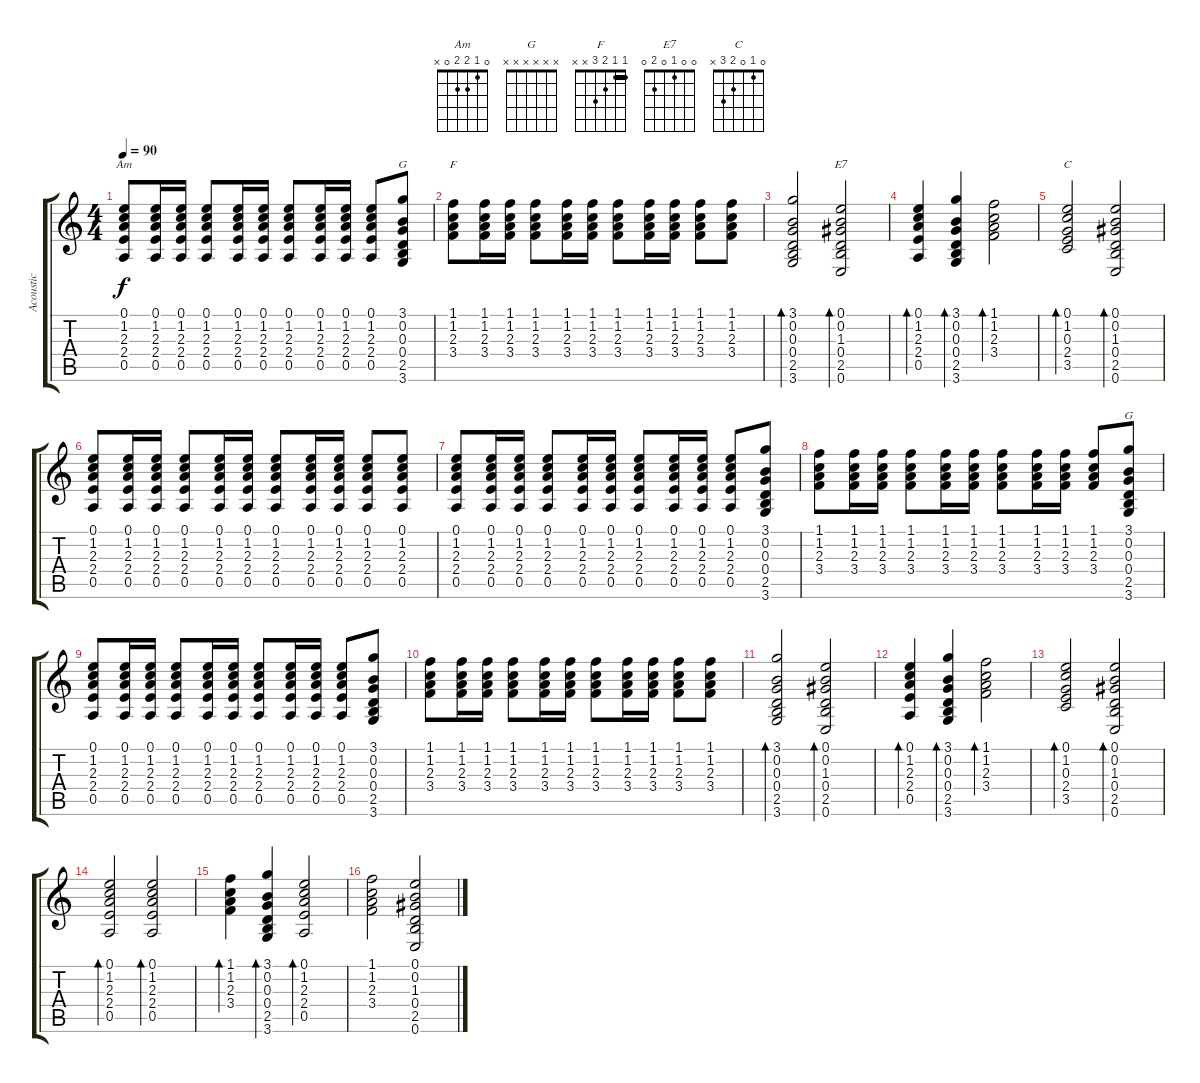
\track ("Acoustic" "Acoustic") {instrument acousticguitarsteel}
\staff {score tabs}
\tuning (E4 B3 G3 D3 A2 E2) {hide}
\chord ("Am" 0 1 2 2 0 x)
\chord ("G" 3 0 0 0 2 3)
\chord ("F" 1 1 2 3 x x) {barre 1}
\chord ("E7" 0 0 1 0 2 0)
\chord ("C" 0 1 0 2 3 x)
\chord ("G" x x x x x x)
\ts (4 4)
\tempo 90
\clef g2
\ks c
(0.1 1.2 2.3 2.4 0.5).8{ch "Am" dy f} (0.1 1.2 2.3 2.4 0.5).16 (0.1 1.2 2.3 2.4 0.5).16 (0.1 1.2 2.3 2.4 0.5).8 (0.1 1.2 2.3 2.4 0.5).16 (0.1 1.2 2.3 2.4 0.5).16 (0.1 1.2 2.3 2.4 0.5).8 (0.1 1.2 2.3 2.4 0.5).16 (0.1 1.2 2.3 2.4 0.5).16 (0.1 1.2 2.3 2.4 0.5).8 (3.1 0.2 0.3 0.4 2.5 3.6).8{ch "G"} |
(1.1 1.2 2.3 3.4).8{ch "F"} (1.1 1.2 2.3 3.4).16 (1.1 1.2 2.3 3.4).16 (1.1 1.2 2.3 3.4).8 (1.1 1.2 2.3 3.4).16 (1.1 1.2 2.3 3.4).16 (1.1 1.2 2.3 3.4).8 (1.1 1.2 2.3 3.4).16 (1.1 1.2 2.3 3.4).16 (1.1 1.2 2.3 3.4).8 (1.1 1.2 2.3 3.4).8 |
(3.1 0.2 0.3 0.4 2.5 3.6).2{bd 120} (0.1 0.2 1.3 0.4 2.5 0.6).2{bd 120 ch "E7"} |
(0.1 1.2 2.3 2.4 0.5).4{bd 120} (3.1 0.2 0.3 0.4 2.5 3.6).4{bd 120} (1.1 1.2 2.3 3.4).2{bd 120} |
(0.1 1.2 0.3 2.4 3.5).2{bd 120 ch "C"} (0.1 0.2 1.3 0.4 2.5 0.6).2{bd 120} |
(0.1 1.2 2.3 2.4 0.5).8 (0.1 1.2 2.3 2.4 0.5).16 (0.1 1.2 2.3 2.4 0.5).16 (0.1 1.2 2.3 2.4 0.5).8 (0.1 1.2 2.3 2.4 0.5).16 (0.1 1.2 2.3 2.4 0.5).16 (0.1 1.2 2.3 2.4 0.5).8 (0.1 1.2 2.3 2.4 0.5).16 (0.1 1.2 2.3 2.4 0.5).16 (0.1 1.2 2.3 2.4 0.5).8 (0.1 1.2 2.3 2.4 0.5).8 |
(0.1 1.2 2.3 2.4 0.5).8 (0.1 1.2 2.3 2.4 0.5).16 (0.1 1.2 2.3 2.4 0.5).16 (0.1 1.2 2.3 2.4 0.5).8 (0.1 1.2 2.3 2.4 0.5).16 (0.1 1.2 2.3 2.4 0.5).16 (0.1 1.2 2.3 2.4 0.5).8 (0.1 1.2 2.3 2.4 0.5).16 (0.1 1.2 2.3 2.4 0.5).16 (0.1 1.2 2.3 2.4 0.5).8 (3.1 0.2 0.3 0.4 2.5 3.6).8 |
(1.1 1.2 2.3 3.4).8 (1.1 1.2 2.3 3.4).16 (1.1 1.2 2.3 3.4).16 (1.1 1.2 2.3 3.4).8 (1.1 1.2 2.3 3.4).16 (1.1 1.2 2.3 3.4).16 (1.1 1.2 2.3 3.4).8 (1.1 1.2 2.3 3.4).16 (1.1 1.2 2.3 3.4).16 (1.1 1.2 2.3 3.4).8 (3.1 0.2 0.3 0.4 2.5 3.6).8{ch "G"} |
(0.1 1.2 2.3 2.4 0.5).8 (0.1 1.2 2.3 2.4 0.5).16 (0.1 1.2 2.3 2.4 0.5).16 (0.1 1.2 2.3 2.4 0.5).8 (0.1 1.2 2.3 2.4 0.5).16 (0.1 1.2 2.3 2.4 0.5).16 (0.1 1.2 2.3 2.4 0.5).8 (0.1 1.2 2.3 2.4 0.5).16 (0.1 1.2 2.3 2.4 0.5).16 (0.1 1.2 2.3 2.4 0.5).8 (3.1 0.2 0.3 0.4 2.5 3.6).8 |
(1.1 1.2 2.3 3.4).8 (1.1 1.2 2.3 3.4).16 (1.1 1.2 2.3 3.4).16 (1.1 1.2 2.3 3.4).8 (1.1 1.2 2.3 3.4).16 (1.1 1.2 2.3 3.4).16 (1.1 1.2 2.3 3.4).8 (1.1 1.2 2.3 3.4).16 (1.1 1.2 2.3 3.4).16 (1.1 1.2 2.3 3.4).8 (1.1 1.2 2.3 3.4).8 |
(3.1 0.2 0.3 0.4 2.5 3.6).2{bd 120} (0.1 0.2 1.3 0.4 2.5 0.6).2{bd 120} |
(0.1 1.2 2.3 2.4 0.5).4{bd 120} (3.1 0.2 0.3 0.4 2.5 3.6).4{bd 120} (1.1 1.2 2.3 3.4).2{bd 120} |
(0.1 1.2 0.3 2.4 3.5).2{bd 120} (0.1 0.2 1.3 0.4 2.5 0.6).2{bd 120} |
(0.1 1.2 2.3 2.4 0.5).2{bd 60} (0.1 1.2 2.3 2.4 0.5).2{bd 60} |
(1.1 1.2 2.3 3.4).4{bd 60} (3.1 0.2 0.3 0.4 2.5 3.6).4{bd 60} (0.1 1.2 2.3 2.4 0.5).2{bd 60} |
(1.1 1.2 2.3 3.4).2 (0.1 0.2 1.3 0.4 2.5 0.6).2
